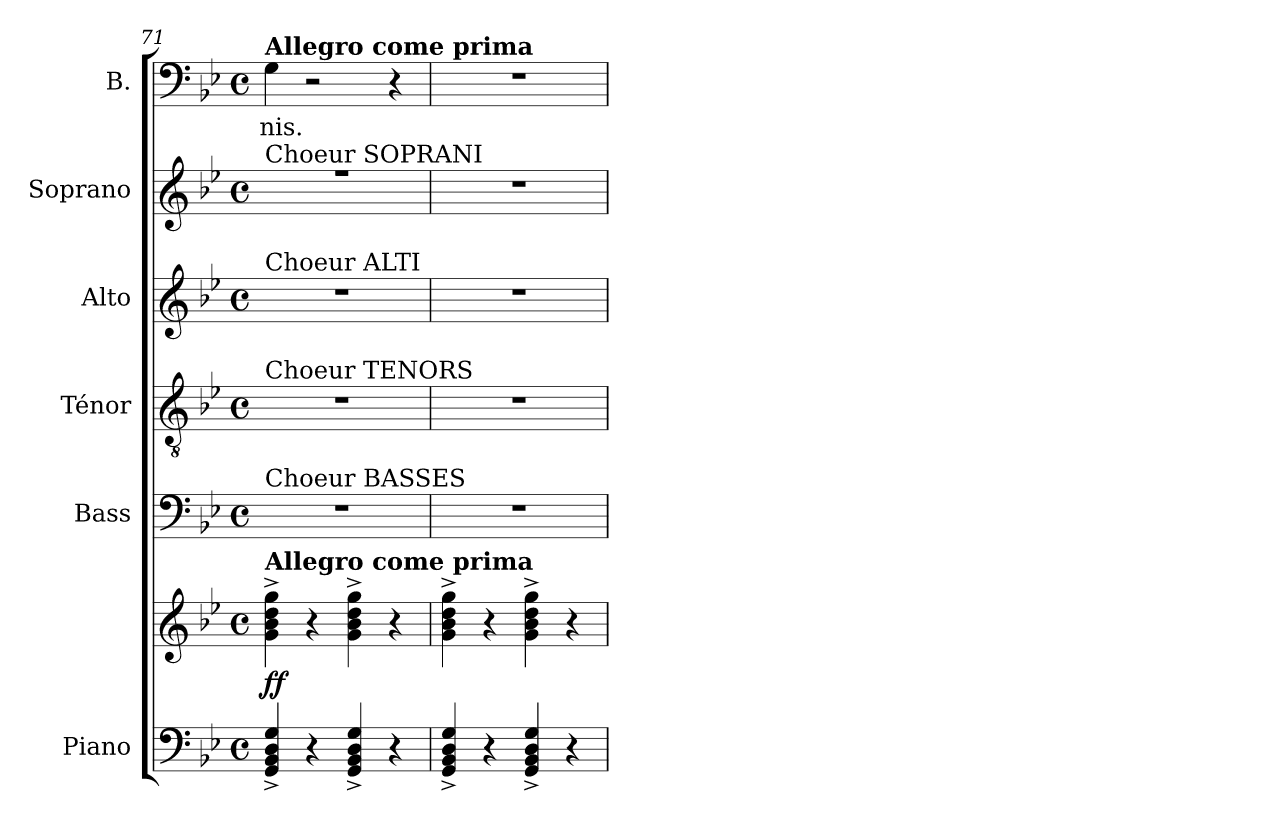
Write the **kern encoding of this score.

**kern	**kern	**dynam	**kern	**kern	**kern	**kern	**kern	**text
*part6	*part6	*part6	*part5	*part4	*part3	*part2	*part1	*part1
*staff7	*staff6	*staff6/7	*staff5	*staff4	*staff3	*staff2	*staff1	*staff1
*I"Piano	*	*	*I"Bass	*I"Ténor	*I"Alto	*I"Soprano	*I"B.	*
*I'Pno.	*	*	*I'B.	*I'T.	*I'A.	*I'S.	*I'B.	*
!!LO:LB:g=z
*clefF4	*clefG2	*	*clefF4	*clefGv2	*clefG2	*clefG2	*clefF4	*
*k[b-e-]	*k[b-e-]	*	*k[b-e-]	*k[b-e-]	*k[b-e-]	*k[b-e-]	*k[b-e-]	*
*M4/4	*M4/4	*	*M4/4	*M4/4	*M4/4	*M4/4	*M4/4	*
*met(c)	*met(c)	*	*met(c)	*met(c)	*met(c)	*met(c)	*met(c)	*
*MM160	*MM160	*	*MM160	*MM160	*MM160	*MM160	*MM160	*
=71	=71	=71	=71	=71	=71	=71	=71	=71
*	*	*	*	*	*^	*^	*	*
!	!	!	!	!	!	!	!	!	!LO:TX:a:B:t=Allegro come prima	!
!	!	!	!	!	!	!	!LO:TX:a:t=Choeur SOPRANI	!	!	!
!	!	!	!	!	!LO:TX:a:t=Choeur ALTI	!	!	!	!	!
!	!	!	!	!LO:TX:a:t=Choeur TENORS	!	!	!	!	!	!
!	!	!	!LO:TX:a:t=Choeur BASSES	!	!	!	!	!	!	!
!	!LO:TX:a:B:t=Allegro come prima	!	!	!	!	!	!	!	!	!
!	!	!LO:DY:a=2	!	!	!	!	!	!	!	!
4GG/^ 4BB-/^ 4D/^ 4G/^	4g\^ 4b-\^ 4dd\^ 4gg\^	ff	1r	1r	1r	1B-yy	1r	1b-yy	4G\	-nis.
4r	4r	.	.	.	.	.	.	.	2r	.
4GG/^ 4BB-/^ 4D/^ 4G/^	4g\^ 4b-\^ 4dd\^ 4gg\^	.	.	.	.	.	.	.	.	.
4r	4r	.	.	.	.	.	.	.	4r	.
*	*	*	*	*	*v	*v	*	*	*	*
*	*	*	*	*	*	*v	*v	*	*
=72	=72	=72	=72	=72	=72	=72	=72	=72
4GG/^ 4BB-/^ 4D/^ 4G/^	4g\^ 4b-\^ 4dd\^ 4gg\^	.	1r	1r	1r	1r	1r	.
4r	4r	.	.	.	.	.	.	.
4GG/^ 4BB-/^ 4D/^ 4G/^	4g\^ 4b-\^ 4dd\^ 4gg\^	.	.	.	.	.	.	.
4r	4r	.	.	.	.	.	.	.
=	=	=	=	=	=	=	=	=
*-	*-	*-	*-	*-	*-	*-	*-	*-
